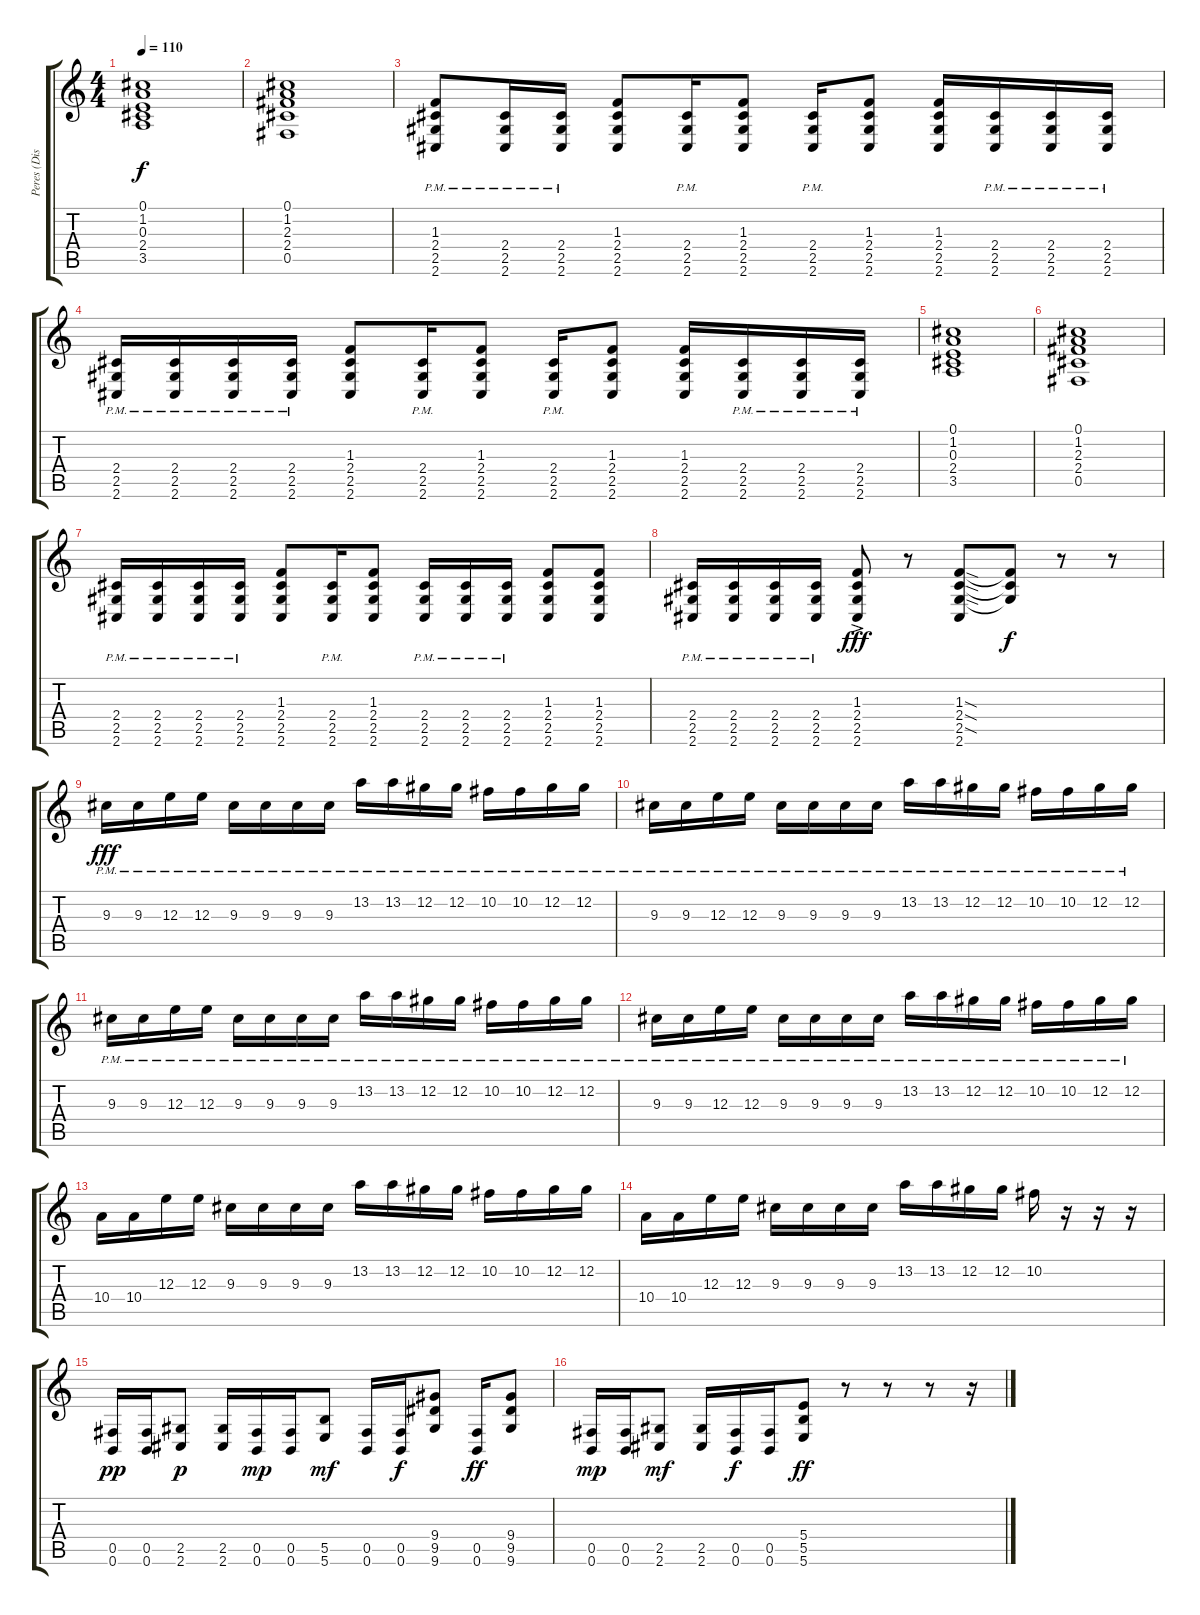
\track ("Peres (Distorção)" "Peres (Dis") {instrument distortionguitar}
\staff {score tabs}
\tuning (Db4 Ab3 E3 B2 Gb2 B1) {hide}
\ts (4 4)
\tempo 110
\clef g2
\ks c
(0.1 1.2 0.3 2.4 3.5).1{dy f} |
(0.1 1.2 2.3 2.4 0.5).1 |
(1.3 2.4 2.5 2.6{pm}).8 (2.4{pm} 2.5{pm} 2.6{pm}).16 (2.4{pm} 2.5{pm} 2.6{pm}).16 (1.3 2.4 2.5 2.6).8 (2.4{pm} 2.5{pm} 2.6{pm}).16 (1.3 2.4 2.5 2.6).8 (2.4{pm} 2.5{pm} 2.6{pm}).16 (1.3 2.4 2.5 2.6).8 (1.3 2.4 2.5 2.6).16 (2.4{pm} 2.5{pm} 2.6{pm}).16 (2.4{pm} 2.5{pm} 2.6{pm}).16 (2.4{pm} 2.5{pm} 2.6{pm}).16 |
(2.4{pm} 2.5{pm} 2.6{pm}).16 (2.4{pm} 2.5{pm} 2.6{pm}).16 (2.4{pm} 2.5{pm} 2.6{pm}).16 (2.4{pm} 2.5{pm} 2.6{pm}).16 (1.3 2.4 2.5 2.6).8 (2.4{pm} 2.5{pm} 2.6{pm}).16 (1.3 2.4 2.5 2.6).8 (2.4{pm} 2.5{pm} 2.6{pm}).16 (1.3 2.4 2.5 2.6).8 (1.3 2.4 2.5 2.6).16 (2.4{pm} 2.5{pm} 2.6{pm}).16 (2.4{pm} 2.5{pm} 2.6{pm}).16 (2.4{pm} 2.5{pm} 2.6{pm}).16 |
(0.1 1.2 0.3 2.4 3.5).1 |
(0.1 1.2 2.3 2.4 0.5).1 |
(2.4{pm} 2.5{pm} 2.6{pm}).16 (2.4{pm} 2.5{pm} 2.6{pm}).16 (2.4{pm} 2.5{pm} 2.6{pm}).16 (2.4{pm} 2.5{pm} 2.6{pm}).16 (1.3 2.4 2.5 2.6).8 (2.4{pm} 2.5{pm} 2.6{pm}).16 (1.3 2.4 2.5 2.6).8 (2.4{pm} 2.5{pm} 2.6{pm}).16 (2.4{pm} 2.5{pm} 2.6{pm}).16 (2.4{pm} 2.5{pm} 2.6{pm}).16 (1.3 2.4 2.5 2.6).8 (1.3 2.4 2.5 2.6).8 |
(2.4{pm} 2.5{pm} 2.6{pm}).16 (2.4{pm} 2.5{pm} 2.6{pm}).16 (2.4{pm} 2.5{pm} 2.6{pm}).16 (2.4{pm} 2.5{pm} 2.6{pm}).16 (1.3{ac} 2.4{ac} 2.5{ac} 2.6).8{dy fff} r.8 (1.3{sod} 2.4{sod} 2.5{sod} 2.6).8 (1.3{t} 2.4{t} 2.5{t}).8{dy f} r.8 r.8 |
9.3{pm}.16{dy fff} 9.3{pm}.16 12.3{pm}.16 12.3{pm}.16 9.3{pm}.16 9.3{pm}.16 9.3{pm}.16 9.3{pm}.16 13.2{pm}.16 13.2{pm}.16 12.2{pm}.16 12.2{pm}.16 10.2{pm}.16 10.2{pm}.16 12.2{pm}.16 12.2{pm}.16 |
9.3{pm}.16 9.3{pm}.16 12.3{pm}.16 12.3{pm}.16 9.3{pm}.16 9.3{pm}.16 9.3{pm}.16 9.3{pm}.16 13.2{pm}.16 13.2{pm}.16 12.2{pm}.16 12.2{pm}.16 10.2{pm}.16 10.2{pm}.16 12.2{pm}.16 12.2{pm}.16 |
9.3{pm}.16 9.3{pm}.16 12.3{pm}.16 12.3{pm}.16 9.3{pm}.16 9.3{pm}.16 9.3{pm}.16 9.3{pm}.16 13.2{pm}.16 13.2{pm}.16 12.2{pm}.16 12.2{pm}.16 10.2{pm}.16 10.2{pm}.16 12.2{pm}.16 12.2{pm}.16 |
9.3{pm}.16 9.3{pm}.16 12.3{pm}.16 12.3{pm}.16 9.3{pm}.16 9.3{pm}.16 9.3{pm}.16 9.3{pm}.16 13.2{pm}.16 13.2{pm}.16 12.2{pm}.16 12.2{pm}.16 10.2{pm}.16 10.2{pm}.16 12.2{pm}.16 12.2{pm}.16 |
10.4.16 10.4.16 12.3.16 12.3.16 9.3.16 9.3.16 9.3.16 9.3.16 13.2.16 13.2.16 12.2.16 12.2.16 10.2.16 10.2.16 12.2.16 12.2.16 |
10.4.16 10.4.16 12.3.16 12.3.16 9.3.16 9.3.16 9.3.16 9.3.16 13.2.16 13.2.16 12.2.16 12.2.16 10.2.16 r.16 r.16 r.16 |
(0.5 0.6).16{dy pp} (0.5 0.6).16 (2.5 2.6).8{dy p} (2.5 2.6).16 (0.5 0.6).16{dy mp} (0.5 0.6).16 (5.5 5.6).8{dy mf} (0.5 0.6).16 (0.5 0.6).16{dy f} (9.4 9.5 9.6).8 (0.5 0.6).16{dy ff} (9.4 9.5 9.6).8 |
(0.5 0.6).16{dy mp} (0.5 0.6).16 (2.5 2.6).8{dy mf} (2.5 2.6).16 (0.5 0.6).16{dy f} (0.5 0.6).16 (5.4 5.5 5.6).8{dy ff} r.8 r.8 r.8 r.16
